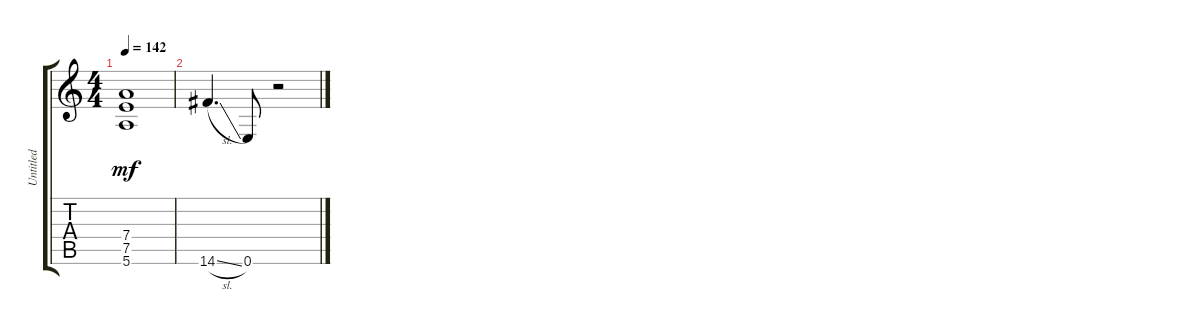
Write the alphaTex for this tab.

\track ("Untitled" "Untitled") {instrument distortionguitar}
\staff {score tabs}
\tuning (E4 B3 G3 D3 A2 E2) {hide}
\ts (4 4)
\tempo 142
\clef g2
\ks c
(7.4{t} 7.5{t} 5.6{t}).1{dy mf} |
14.6{sl}.4{d} 0.6.8 r.2
